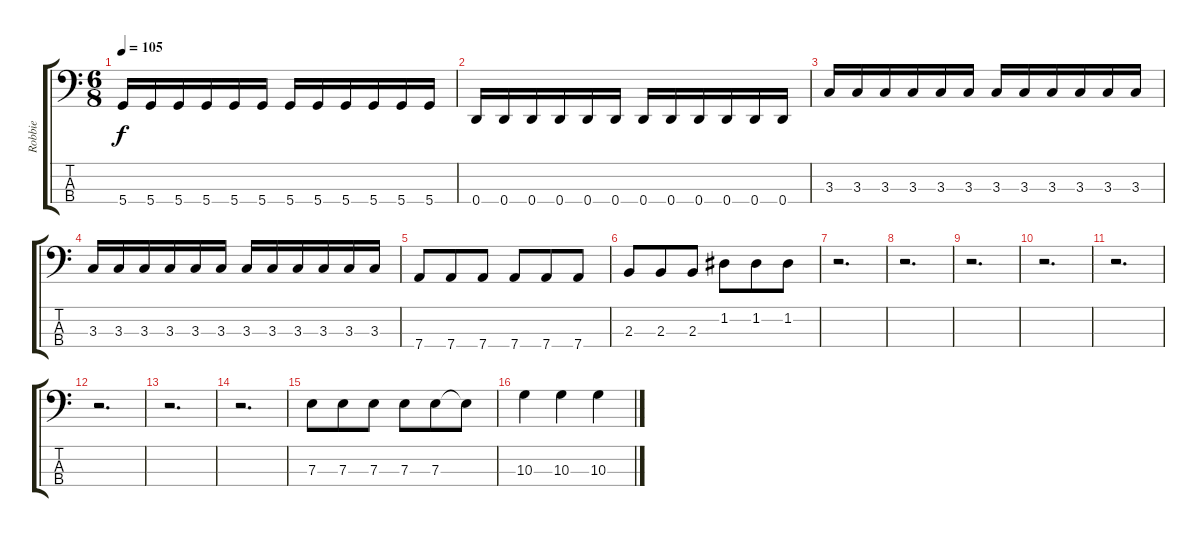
\track ("Robbie" "Robbie") {instrument electricbassfinger}
\staff {score tabs}
\tuning (G2 D2 A1 D1) {hide}
\ts (6 8)
\tempo 105
\clef f4
\ks c
5.4.16{dy f} 5.4.16 5.4.16 5.4.16 5.4.16 5.4.16 5.4.16 5.4.16 5.4.16 5.4.16 5.4.16 5.4.16 |
0.4.16 0.4.16 0.4.16 0.4.16 0.4.16 0.4.16 0.4.16 0.4.16 0.4.16 0.4.16 0.4.16 0.4.16 |
3.3.16 3.3.16 3.3.16 3.3.16 3.3.16 3.3.16 3.3.16 3.3.16 3.3.16 3.3.16 3.3.16 3.3.16 |
3.3.16 3.3.16 3.3.16 3.3.16 3.3.16 3.3.16 3.3.16 3.3.16 3.3.16 3.3.16 3.3.16 3.3.16 |
7.4.8 7.4.8 7.4.8 7.4.8 7.4.8 7.4.8 |
2.3.8 2.3.8 2.3.8 1.2.8 1.2.8 1.2.8 |
r.2{d} |
r.2{d} |
r.2{d} |
r.2{d} |
r.2{d} |
r.2{d} |
r.2{d} |
r.2{d} |
7.3.8 7.3.8 7.3.8 7.3.8 7.3.8 7.3{t}.8 |
10.3.4 10.3.4 10.3.4
